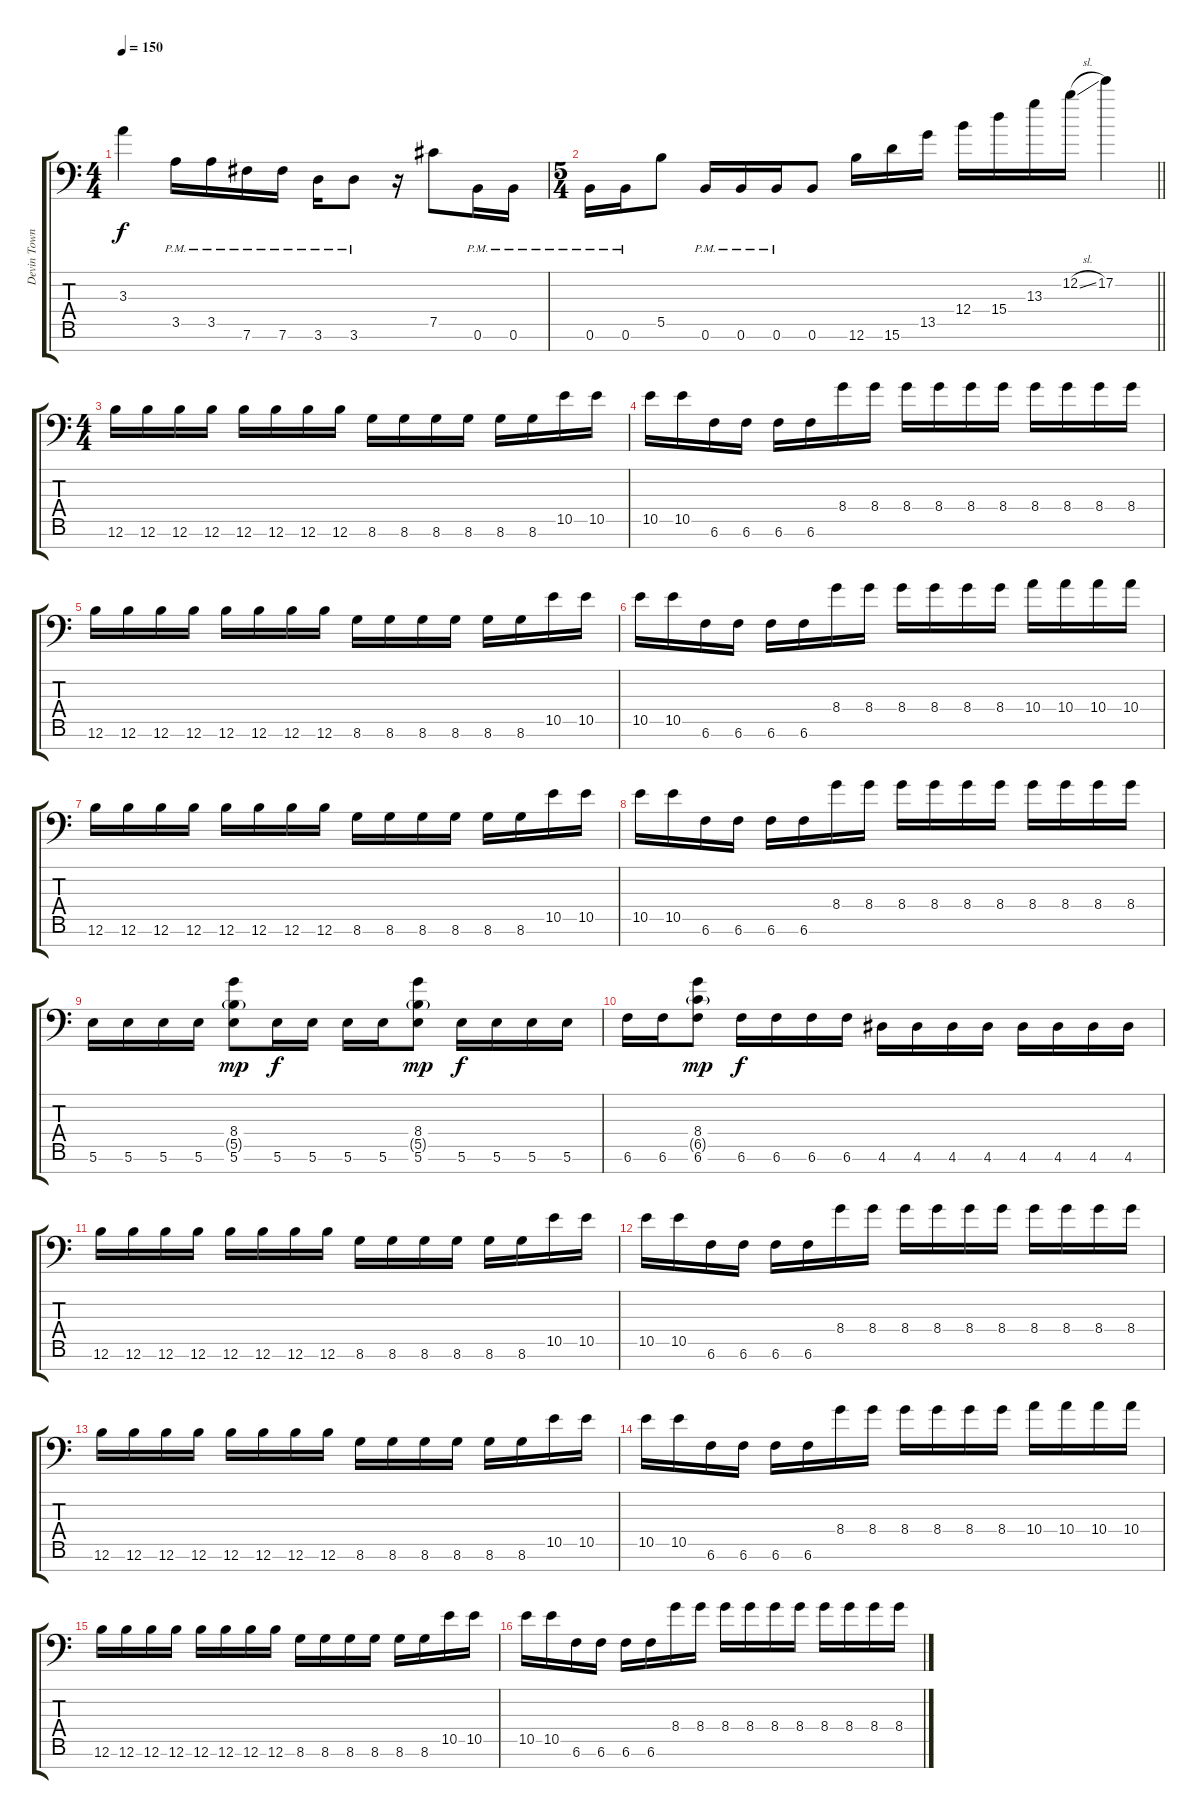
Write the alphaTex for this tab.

\track ("Devin Townsend" "Devin Town") {instrument distortionguitar}
\staff {score tabs}
\tuning (Eb4 B3 Gb3 B2 Gb2 B1 Gb1) {hide}
\ts (4 4)
\tempo 150
\clef f4
\ks c
3.3.4{dy f} 3.5{pm}.16 3.5{pm}.16 7.6{pm}.16 7.6{pm}.16 3.6{pm}.16 3.6{pm}.8 r.16 7.5.8 0.6{pm}.16 0.6{pm}.16 |
\ts (5 4)
\barLineRight lightlight
0.6{pm}.16 0.6{pm}.16 5.5.8 0.6{pm}.16 0.6{pm}.16 0.6{pm}.16 0.6.8 12.6.16 15.6.16 13.5.16 12.4.16 15.4.16 13.3.16 12.2{sl}.16 17.2.4 |
\ts (4 4)
12.6.16 12.6.16 12.6.16 12.6.16 12.6.16 12.6.16 12.6.16 12.6.16 8.6.16 8.6.16 8.6.16 8.6.16 8.6.16 8.6.16 10.5.16 10.5.16 |
10.5.16 10.5.16 6.6.16 6.6.16 6.6.16 6.6.16 8.4.16 8.4.16 8.4.16 8.4.16 8.4.16 8.4.16 8.4.16 8.4.16 8.4.16 8.4.16 |
12.6.16 12.6.16 12.6.16 12.6.16 12.6.16 12.6.16 12.6.16 12.6.16 8.6.16 8.6.16 8.6.16 8.6.16 8.6.16 8.6.16 10.5.16 10.5.16 |
10.5.16 10.5.16 6.6.16 6.6.16 6.6.16 6.6.16 8.4.16 8.4.16 8.4.16 8.4.16 8.4.16 8.4.16 10.4.16 10.4.16 10.4.16 10.4.16 |
12.6.16 12.6.16 12.6.16 12.6.16 12.6.16 12.6.16 12.6.16 12.6.16 8.6.16 8.6.16 8.6.16 8.6.16 8.6.16 8.6.16 10.5.16 10.5.16 |
10.5.16 10.5.16 6.6.16 6.6.16 6.6.16 6.6.16 8.4.16 8.4.16 8.4.16 8.4.16 8.4.16 8.4.16 8.4.16 8.4.16 8.4.16 8.4.16 |
5.6.16 5.6.16 5.6.16 5.6.16 (8.4 5.5{g} 5.6).8{dy mp} 5.6.16{dy f} 5.6.16 5.6.16 5.6.16 (8.4 5.5{g} 5.6).8{dy mp} 5.6.16{dy f} 5.6.16 5.6.16 5.6.16 |
6.6.16 6.6.16 (8.4 6.5{g} 6.6).8{dy mp} 6.6.16{dy f} 6.6.16 6.6.16 6.6.16 4.6.16 4.6.16 4.6.16 4.6.16 4.6.16 4.6.16 4.6.16 4.6.16 |
12.6.16 12.6.16 12.6.16 12.6.16 12.6.16 12.6.16 12.6.16 12.6.16 8.6.16 8.6.16 8.6.16 8.6.16 8.6.16 8.6.16 10.5.16 10.5.16 |
10.5.16 10.5.16 6.6.16 6.6.16 6.6.16 6.6.16 8.4.16 8.4.16 8.4.16 8.4.16 8.4.16 8.4.16 8.4.16 8.4.16 8.4.16 8.4.16 |
12.6.16 12.6.16 12.6.16 12.6.16 12.6.16 12.6.16 12.6.16 12.6.16 8.6.16 8.6.16 8.6.16 8.6.16 8.6.16 8.6.16 10.5.16 10.5.16 |
10.5.16 10.5.16 6.6.16 6.6.16 6.6.16 6.6.16 8.4.16 8.4.16 8.4.16 8.4.16 8.4.16 8.4.16 10.4.16 10.4.16 10.4.16 10.4.16 |
12.6.16 12.6.16 12.6.16 12.6.16 12.6.16 12.6.16 12.6.16 12.6.16 8.6.16 8.6.16 8.6.16 8.6.16 8.6.16 8.6.16 10.5.16 10.5.16 |
10.5.16 10.5.16 6.6.16 6.6.16 6.6.16 6.6.16 8.4.16 8.4.16 8.4.16 8.4.16 8.4.16 8.4.16 8.4.16 8.4.16 8.4.16 8.4.16
